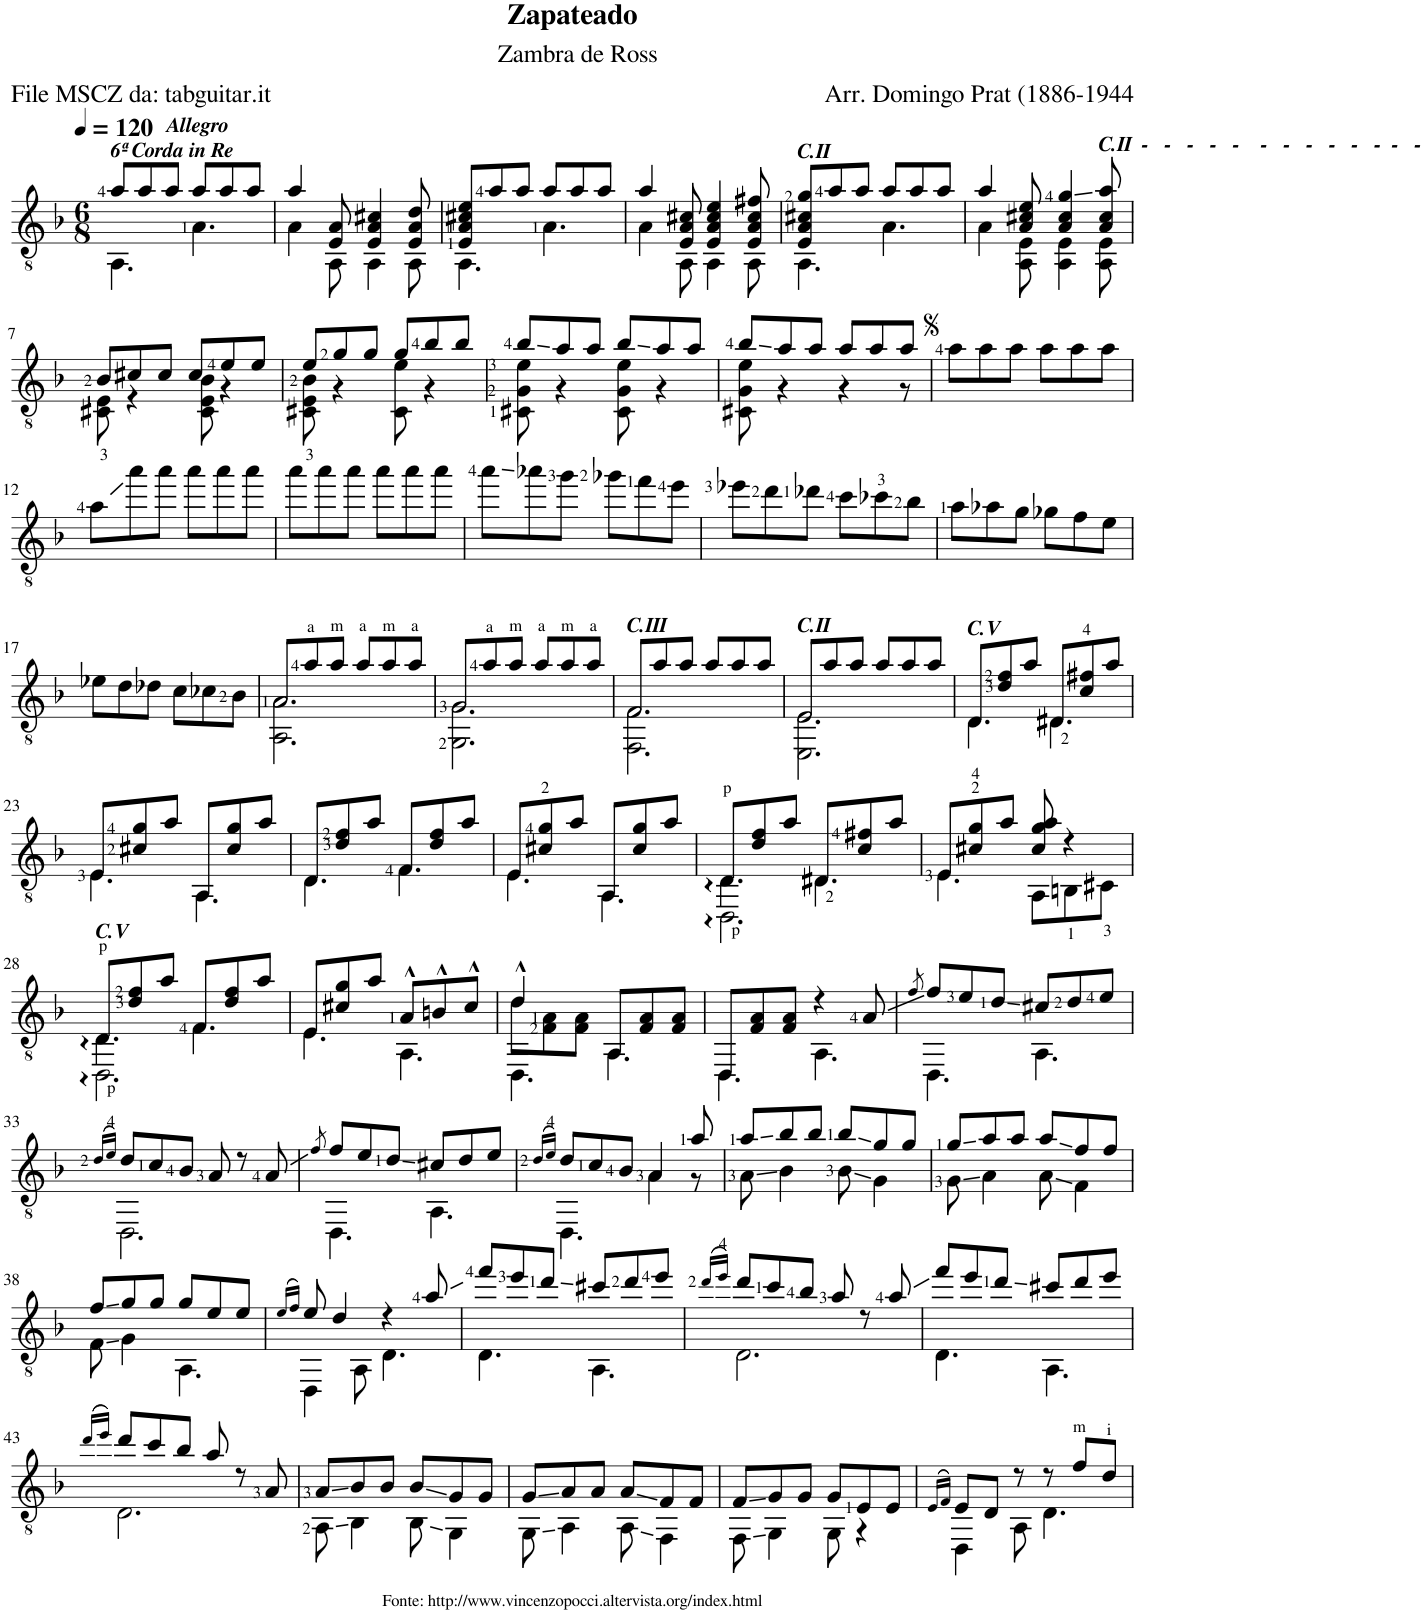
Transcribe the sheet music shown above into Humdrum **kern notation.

**kern
*part1
*staff1
*I"Guitar
*I'Guit.
*clefGv2
*k[b-]
*M6/8
*MM120
=1
*^
!LO:TX:a:Bi:t=6ª Corda in Re	!
8a/L	4.AA\
8a/	.
!LO:TX:a:Bi:t=Allegro	!
8a/J	.
8a/L	4.A\
8a/	.
8a/J	.
=2	=2
4a/	4A\
8E/ 8A/	8AA\
4E/ 4A/ 4c#X/	4AA\
8E/ 8A/ 8d/	8AA\
=3	=3
8E/ 8A/ 8c#X/ 8e/L	4.AA\
8a/	.
8a/J	.
8a/L	4.A\
8a/	.
8a/J	.
=4	=4
4a/	4A\
8E/ 8A/ 8c#X/	8AA\
4E/ 4A/ 4c#/ 4e/	4AA\
8E/ 8A/ 8c#/ 8f#X/	8AA\
=5	=5
!LO:TX:a:Bi:t=C.II	!
8E/ 8A/ 8c#X/ 8g/L	4.AA\
8a/	.
8a/J	.
8a/L	4.A\
8a/	.
8a/J	.
=6	=6
4a/	4A\
8A/ 8c#X/ 8e/	8AA\ 8E\
4A/ 4c#/ 4g/	4AA\ 4E\
!LO:TX:a:Bi:t=C.II  -   -   -   -   -    -   -   -   -   -   -  -   -	!
8A/ 8c#/ 8a/	8AA\ 8E\
!!LO:LB:g=z	!!
=7	=7
8B-/L	8C#X\ 8E\
8c#X/	4r
8c#/J	.
8c#/L	8C#\ 8E\ 8B-\
8e/	4r
8e/J	.
=8	=8
8e/L	8C#X\ 8E\ 8B-\
8g/	4r
8g/J	.
8g/L	8C#\ 8e\
8b-/	4r
8b-/J	.
=9	=9
8b-/L	8C#X\ 8G\ 8e\
8a/	4r
8a/J	.
8b-/L	8C#\ 8G\ 8e\
8a/	4r
8a/J	.
=10	=10
8b-/L	8C#X\ 8G\ 8e\
8a/	4r
8a/J	.
8a/L	4r
8a/	.
8a/J	8r
*v	*v
=11
8a\L
8a\
8a\J
8a\L
8a\
8a\J
!!LO:LB:g=z
=12
8a\L
8aa\
8aa\J
8aa\L
8aa\
8aa\J
=13
8aa\L
8aa\
8aa\J
8aa\L
8aa\
8aa\J
=14
8aa\L
8aa-X\
8gg\J
8gg-X\L
8ff\
8ee\J
=15
8ee-X\L
8dd\
8dd-X\J
8cc\L
8cc-X\
8b-\J
=16
8a\L
8a-X\
8g\J
8g-X\L
8f\
8e\J
!!LO:LB:g=z
=17
8e-X\L
8d\
8d-X\J
8c\L
8c-X\
8B-\J
=18
!LO:N:head=open
*^
8A/L	2.AA\ 2.A\
8a/	.
8a/J	.
8a/L	.
8a/	.
8a/J	.
=19	=19
!LO:N:head=open	!
8G/L	2.GG\ 2.G\
8a/	.
8a/J	.
8a/L	.
8a/	.
8a/J	.
=20	=20
!LO:TX:a:Bi:t=C.III	!
!LO:N:head=open	!
8F/L	2.FF\ 2.F\
8a/	.
8a/J	.
8a/L	.
8a/	.
8a/J	.
=21	=21
!LO:TX:a:Bi:t=C.II	!
!LO:N:head=open	!
8E/L	2.EE\ 2.E\
8a/	.
8a/J	.
8a/L	.
8a/	.
8a/J	.
=22	=22
!LO:TX:a:Bi:t=C.V	!
8D/L	4.D\
8d/ 8f/	.
8a/J	.
8D#X/L	4.D#\
8c/ 8f#X/	.
8a/J	.
!!LO:LB:g=z	!!
=23	=23
8E/L	4.E\
8c#X/ 8g/	.
8a/J	.
8AA/L	4.AA\
8c#/ 8g/	.
8a/J	.
=24	=24
8D/L	4.D\
8d/ 8f/	.
8a/J	.
8F/L	4.F\
8d/ 8f/	.
8a/J	.
=25	=25
8E/L	4.E\
8c#X/ 8g/	.
8a/J	.
8AA/L	4.AA\
8c#/ 8g/	.
8a/J	.
=26	=26
*	*^
8D/L	4.D\	2.DD\
8d/ 8f/	.	.
8a/J	.	.
8D#X/L	4.D#\	.
8c/ 8f#X/	.	.
8a/J	.	.
*	*v	*v
=27	=27
8E/L	4.E\
8c#X/ 8g/	.
8a/J	.
8c#/ 8g/ 8a/	8AA\L
4r	8BBn\
.	8C#X\J
!!LO:LB:g=z	!!
=28	=28
*	*^
!LO:TX:a:Bi:t=C.V	!	!
8D/L	4.D\	2.DD\
8d/ 8f/	.	.
8a/J	.	.
8F/L	4.F\	.
8d/ 8f/	.	.
8a/J	.	.
*	*v	*v
=29	=29
8E/L	4.E\
8c#X/ 8g/	.
8a/J	.
8A^^/L	4.AA\
8Bn^^/	.
8c#^^/J	.
=30	=30
*	*^
4.d^^/	4.DD\	8d\L
.	.	8F\ 8A\
.	.	8F\ 8A\J
8AA/L	4.AA\	4.ryy
8F/ 8A/	.	.
8F/ 8A/J	.	.
*	*v	*v
=31	=31
8DD/L	4.DD\
8F/ 8A/	.
8F/ 8A/J	.
4r	4.AA\
8A/	.
=32	=32
8qf/	.
8f/L	4.DD\
8e/	.
8d/J	.
8c#X/L	4.AA\
8d/	.
8e/J	.
!!LO:LB:g=z	!!
=33	=33
(16qd/LL	.
16qe/JJ)	.
8d/L	2.DD\
8c/	.
8B-/J	.
8A/	.
8r	.
8A/	.
=34	=34
8qf/	.
8f/L	4.DD\
8e/	.
8d/J	.
8c#X/L	4.AA\
8d/	.
8e/J	.
=35	=35
(16qd/LL	.
16qe/JJ)	.
8d/L	4.DD\
8c/	.
8B-/J	.
4A/	4A\
8a/	8r
=36	=36
8a/L	8A\
8b-/	4B-\
8b-/J	.
8b-/L	8B-\
8g/	4G\
8g/J	.
=37	=37
8g/L	8G\
8a/	4A\
8a/J	.
8a/L	8A\
8f/	4F\
8f/J	.
!!LO:LB:g=z	!!
=38	=38
8f/L	8F\
8g/	4G\
8g/J	.
8g/L	4.AA\
8e/	.
8e/J	.
=39	=39
(16qe/LL	.
16qf/JJ)	.
8e/	4DD\
4d/	.
.	8AA\
4r	4.D\
8a/	.
=40	=40
8ff/L	4.D\
8ee/	.
8dd/J	.
8cc#X/L	4.AA\
8dd/	.
8ee/J	.
=41	=41
(16qdd/LL	.
16qee/JJ)	.
8dd/L	2.D\
8cc/	.
8b-/J	.
8a/	.
8r	.
8a/	.
=42	=42
8ff/L	4.D\
8ee/	.
8dd/J	.
8cc#X/L	4.AA\
8dd/	.
8ee/J	.
!!LO:LB:g=z	!!
=43	=43
(16qdd/LL	.
16qee/JJ)	.
8dd/L	2.D\
8cc/	.
8b-/J	.
8a/	.
8r	.
8A/	.
=44	=44
8A/L	8AA\
8B-/	4BB-\
8B-/J	.
8B-/L	8BB-\
8G/	4GG\
8G/J	.
=45	=45
8G/L	8GG\
8A/	4AA\
8A/J	.
8A/L	8AA\
8F/	4FF\
8F/J	.
=46	=46
8F/L	8FF\
8G/	4GG\
8G/J	.
8G/L	8GG\
8E/	4r
8E/J	.
=47	=47
(16qE/LL	.
16qF/JJ)	.
8E/L	4DD\
8D/J	.
8r	8AA\
8r	4.D\
8f/L	.
8d/J	.
*v	*v
=
*-
